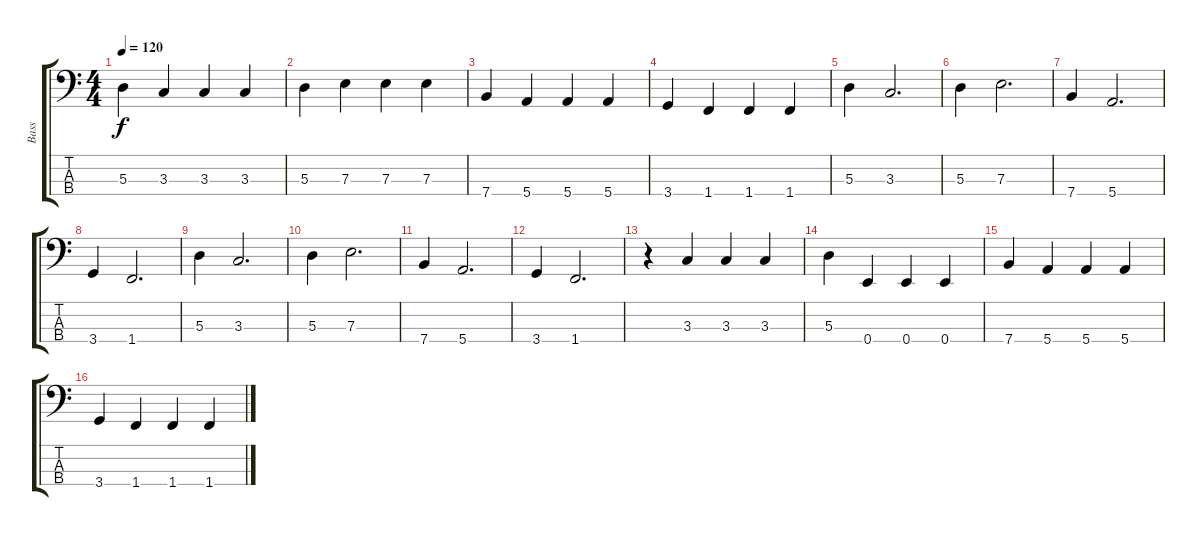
\track ("Bass" "Bass") {instrument electricbassfinger}
\staff {score tabs}
\tuning (G2 D2 A1 E1) {hide}
\ts (4 4)
\tempo 120
\clef f4
\ks c
5.3.4{dy f} 3.3.4 3.3.4 3.3.4 |
5.3.4 7.3.4 7.3.4 7.3.4 |
7.4.4 5.4.4 5.4.4 5.4.4 |
3.4.4 1.4.4 1.4.4 1.4.4 |
5.3.4 3.3.2{d} |
5.3.4 7.3.2{d} |
7.4.4 5.4.2{d} |
3.4.4 1.4.2{d} |
5.3.4 3.3.2{d} |
5.3.4 7.3.2{d} |
7.4.4 5.4.2{d} |
3.4.4 1.4.2{d} |
r.4 3.3.4 3.3.4 3.3.4 |
5.3.4 0.4.4 0.4.4 0.4.4 |
7.4.4 5.4.4 5.4.4 5.4.4 |
3.4.4 1.4.4 1.4.4 1.4.4
